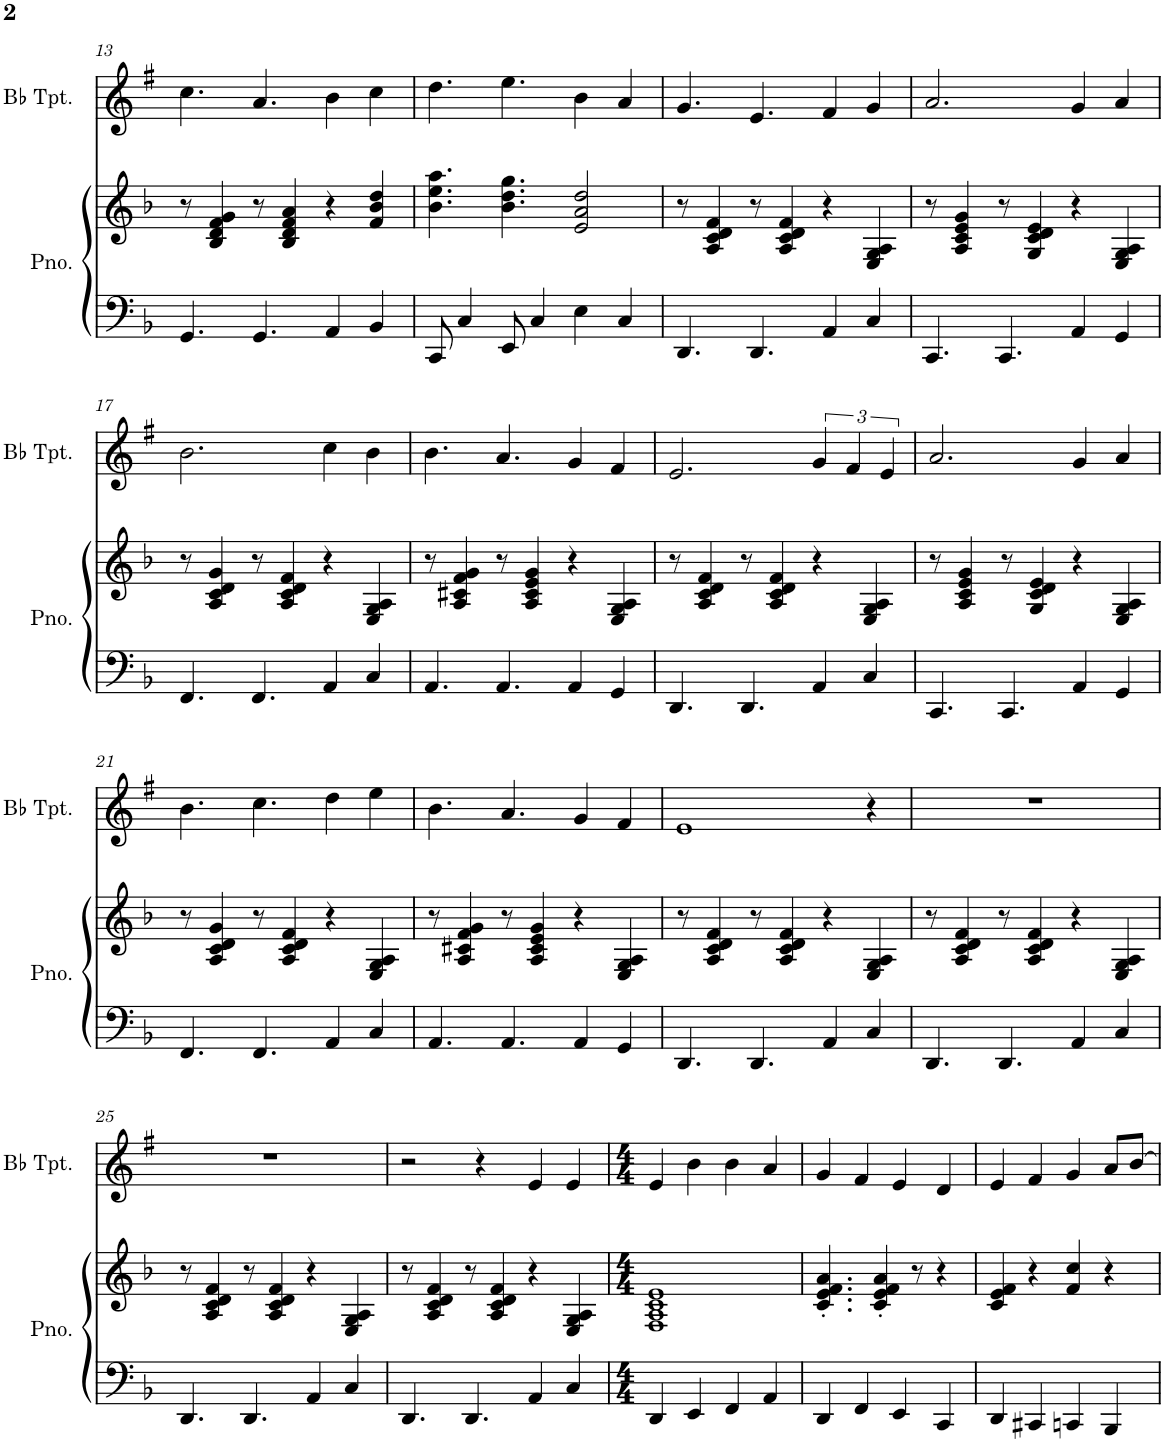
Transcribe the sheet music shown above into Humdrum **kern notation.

**kern	**kern	**kern
*part2	*part2	*part1
*staff3	*staff2	*staff1
*I"Piano	*	*I"Bb Trumpet
*I'Pno.	*	*I'Bb Tpt.
!!LO:PB:g=z
*clefF4	*clefG2	*clefG2
*	*	*Trd1c2
*k[b-]	*k[b-]	*k[f#]
*M5/4	*M5/4	*M5/4
=13	=13	=13
4.GG/	8r	4.cc\
.	4B-/ 4d/ 4f/ 4g/	.
4.GG/	8r	4.a/
.	4B-/ 4d/ 4f/ 4a/	.
4AA/	4r	4b\
4BB-/	4f/ 4b-/ 4dd/	4cc\
=14	=14	=14
8CC/	4.b-\ 4.ee\ 4.aa\	4.dd\
4C/	.	.
8EE/	4.b-\ 4.dd\ 4.gg\	4.ee\
4C/	.	.
4E\	2e/ 2a/ 2dd/	4b\
4C/	.	4a/
=15	=15	=15
4.DD/	8r	4.g/
.	4A/ 4c/ 4d/ 4f/	.
4.DD/	8r	4.e/
.	4A/ 4c/ 4d/ 4f/	.
4AA/	4r	4f#/
4C/	4E/ 4G/ 4A/	4g/
=16	=16	=16
4.CC/	8r	2.a/
.	4A/ 4c/ 4e/ 4g/	.
4.CC/	8r	.
.	4G/ 4c/ 4d/ 4e/	.
4AA/	4r	4g/
4GG/	4E/ 4G/ 4A/	4a/
!!LO:LB:g=z
=17	=17	=17
4.FF/	8r	2.b\
.	4A/ 4c/ 4d/ 4g/	.
4.FF/	8r	.
.	4A/ 4c/ 4d/ 4f/	.
4AA/	4r	4cc\
4C/	4E/ 4G/ 4A/	4b\
=18	=18	=18
4.AA/	8r	4.b\
.	4A/ 4c#X/ 4f/ 4g/	.
4.AA/	8r	4.a/
.	4A/ 4c#/ 4e/ 4g/	.
4AA/	4r	4g/
4GG/	4E/ 4G/ 4A/	4f#/
=19	=19	=19
4.DD/	8r	2.e/
.	4A/ 4c/ 4d/ 4f/	.
4.DD/	8r	.
.	4A/ 4c/ 4d/ 4f/	.
4AA/	4r	6g/
.	.	6f#/
4C/	4E/ 4G/ 4A/	.
.	.	6e/
=20	=20	=20
4.CC/	8r	2.a/
.	4A/ 4c/ 4e/ 4g/	.
4.CC/	8r	.
.	4G/ 4c/ 4d/ 4e/	.
4AA/	4r	4g/
4GG/	4E/ 4G/ 4A/	4a/
!!LO:LB:g=z
=21	=21	=21
4.FF/	8r	4.b\
.	4A/ 4c/ 4d/ 4g/	.
4.FF/	8r	4.cc\
.	4A/ 4c/ 4d/ 4f/	.
4AA/	4r	4dd\
4C/	4E/ 4G/ 4A/	4ee\
=22	=22	=22
4.AA/	8r	4.b\
.	4A/ 4c#X/ 4f/ 4g/	.
4.AA/	8r	4.a/
.	4A/ 4c#/ 4e/ 4g/	.
4AA/	4r	4g/
4GG/	4E/ 4G/ 4A/	4f#/
=23	=23	=23
4.DD/	8r	1e
.	4A/ 4c/ 4d/ 4f/	.
4.DD/	8r	.
.	4A/ 4c/ 4d/ 4f/	.
4AA/	4r	.
4C/	4E/ 4G/ 4A/	4r
=24	=24	=24
4.DD/	8r	4%5r
.	4A/ 4c/ 4d/ 4f/	.
4.DD/	8r	.
.	4A/ 4c/ 4d/ 4f/	.
4AA/	4r	.
4C/	4E/ 4G/ 4A/	.
!!LO:LB:g=z
=25	=25	=25
4.DD/	8r	4%5r
.	4A/ 4c/ 4d/ 4f/	.
4.DD/	8r	.
.	4A/ 4c/ 4d/ 4f/	.
4AA/	4r	.
4C/	4E/ 4G/ 4A/	.
=26	=26	=26
4.DD/	8r	2r
.	4A/ 4c/ 4d/ 4f/	.
4.DD/	8r	.
.	4A/ 4c/ 4d/ 4f/	4r
4AA/	4r	4e/
4C/	4E/ 4G/ 4A/	4e/
=27	=27	=27
*M4/4	*M4/4	*M4/4
4DD/	1F 1A 1c 1e	4e/
4EE/	.	4b\
4FF/	.	4b\
4AA/	.	4a/
=28	=28	=28
4DD/	4.c/' 4.e/' 4.f/' 4.a/'	4g/
4FF/	.	4f#/
.	4c/' 4e/' 4f/' 4a/'	.
4EE/	.	4e/
.	8r	.
4CC/	4r	4d/
=29	=29	=29
4DD/	4c/ 4e/ 4f/	4e/
4CC#X/	4r	4f#/
4CCn/	4f/ 4cc/	4g/
4BBB-/	4r	8a/L
.	.	[8b/J
=	=	=
*-	*-	*-
